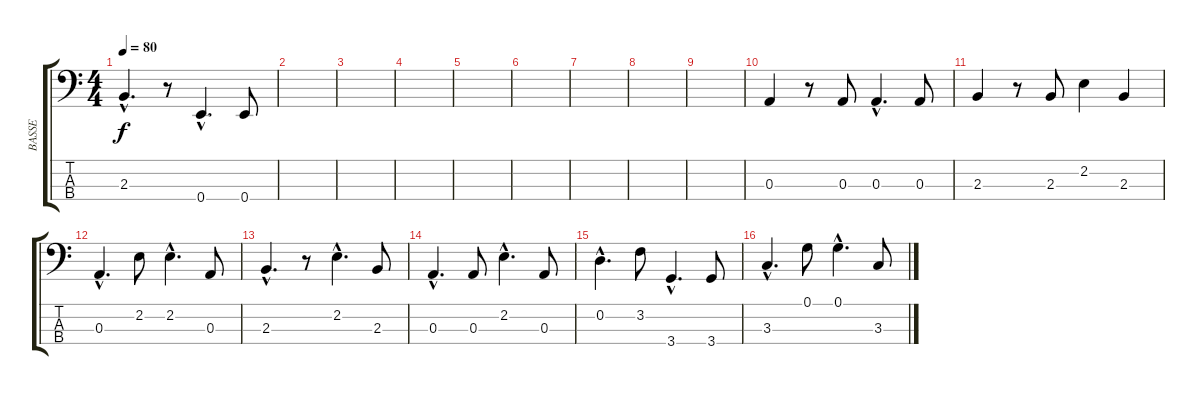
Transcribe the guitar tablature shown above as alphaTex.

\track ("BASSE" "BASSE") {instrument fretlessbass}
\staff {score tabs}
\tuning (G2 D2 A1 E1) {hide}
\ts (4 4)
\tempo 80
\clef f4
\ks c
2.3{hac}.4{d dy f} r.8 0.4{hac}.4{d} 0.4.8 |
|
|
|
|
|
|
|
|
0.3.4 r.8 0.3.8 0.3{hac}.4{d} 0.3.8 |
2.3.4 r.8 2.3.8 2.2.4 2.3.4 |
0.3{hac}.4{d} 2.2.8 2.2{hac}.4{d} 0.3.8 |
2.3{hac}.4{d} r.8 2.2{hac}.4{d} 2.3.8 |
0.3{hac}.4{d} 0.3.8 2.2{hac}.4{d} 0.3.8 |
0.2{hac}.4{d} 3.2.8 3.4{hac}.4{d} 3.4.8 |
3.3{hac}.4{d} 0.1.8 0.1{hac}.4{d} 3.3.8
